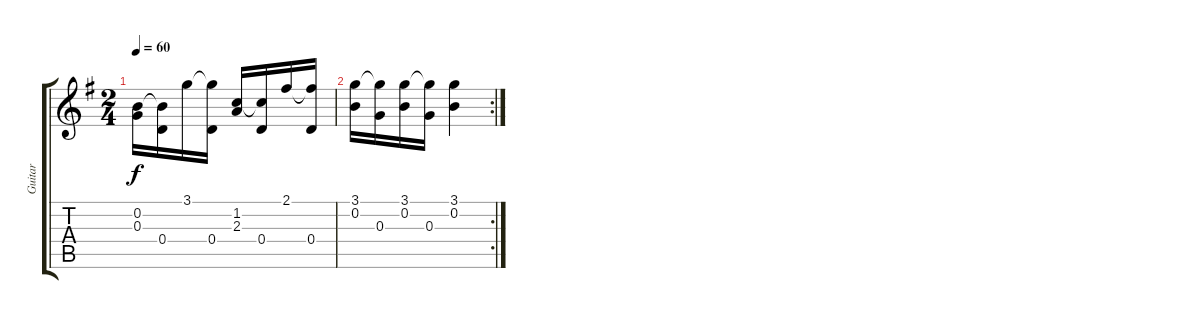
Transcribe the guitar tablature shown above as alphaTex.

\track ("Guitar" "Guitar") {instrument acousticguitarnylon}
\staff {score tabs}
\tuning (E4 B3 G3 D3 A2 E2) {hide}
\ts (2 4)
\tempo 60
\clef g2
\ks g
(0.2 0.3).16{dy f} (0.2{t} 0.4).16 3.1.16 (3.1{t} 0.4).16 (1.2 2.3).16 (1.2{t} 0.4).16 2.1.16 (2.1{t} 0.4).16 |
\rc 2
(3.1 0.2).16 (3.1{t} 0.3).16 (3.1 0.2).16 (3.1{t} 0.3).16 (3.1 0.2).4
